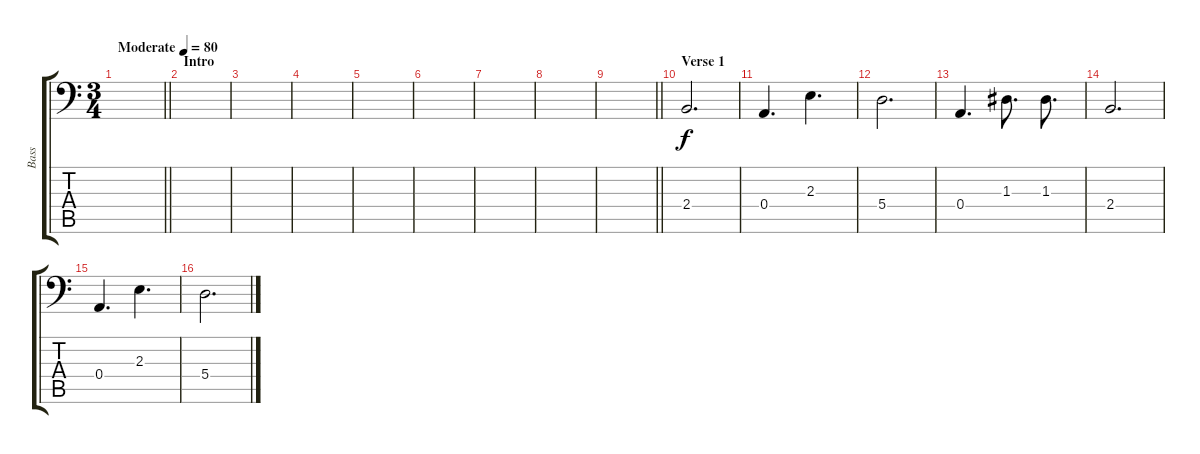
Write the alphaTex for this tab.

\track ("Bass" "Bass") {instrument acousticbass}
\staff {score tabs}
\tuning (C3 G2 D2 A1 E1 B0) {hide}
\ts (3 4)
\tempo (80 "Moderate")
\clef f4
\barLineRight lightlight
\ks c
|
\section ("" "Intro")
|
|
|
|
|
|
|
\barLineRight lightlight
|
\section ("" "Verse 1")
2.4.2{d} |
0.4.4{d} 2.3.4{d} |
5.4.2{d} |
0.4.4{d} 1.3.8{d} 1.3.8{d} |
2.4.2{d} |
0.4.4{d} 2.3.4{d} |
5.4.2{d}
